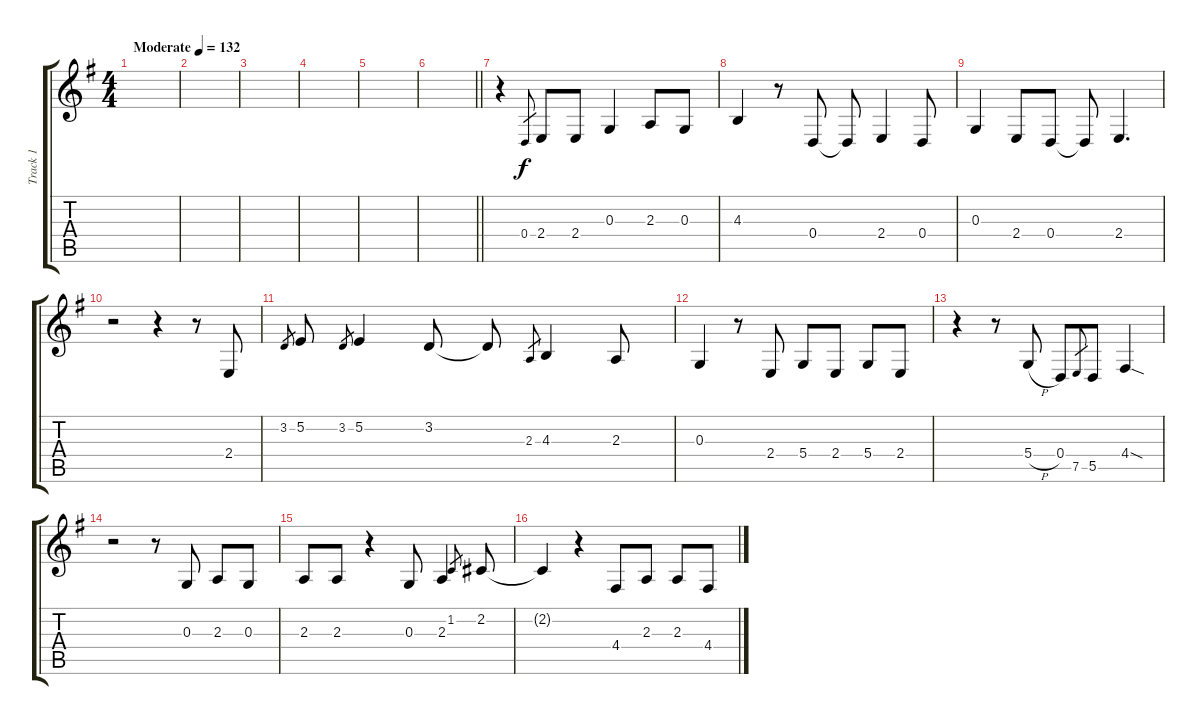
\track ("Track 1" "Track 1") {instrument tenorsax}
\staff {score tabs}
\tuning (E4 B3 G3 D3 A2 E2) {hide}
\ts (4 4)
\tempo (132 "Moderate")
\clef g2
\ks eminor
|
|
|
|
|
\barLineRight lightlight
|
r.4 0.4.8{gr} 2.4.8 2.4.8 0.3.4 2.3.8 0.3.8 |
4.3.4 r.8 0.4.8 0.4{t}.8 2.4.4 0.4.8 |
0.3.4 2.4.8 0.4.8 0.4{t}.8 2.4.4{d} |
r.2 r.4 r.8 2.4.8 |
3.2.8{gr} 5.2.8 3.2.8{gr} 5.2.4 3.2.8 3.2{t}.8 2.3.8{gr} 4.3.4 2.3.8 |
0.3.4 r.8 2.4.8 5.4.8 2.4.8 5.4.8 2.4.8 |
r.4 r.8 5.4{h}.8 0.4.8 7.5.8{gr} 5.5.8 4.4{sod}.4 |
r.2 r.8 0.3.8 2.3.8 0.3.8 |
2.3.8 2.3.8 r.4 0.3.8 2.3.4 1.2.8{gr} 2.2.8 |
2.2{t}.4 r.4 4.4.8 2.3.8 2.3.8 4.4.8
